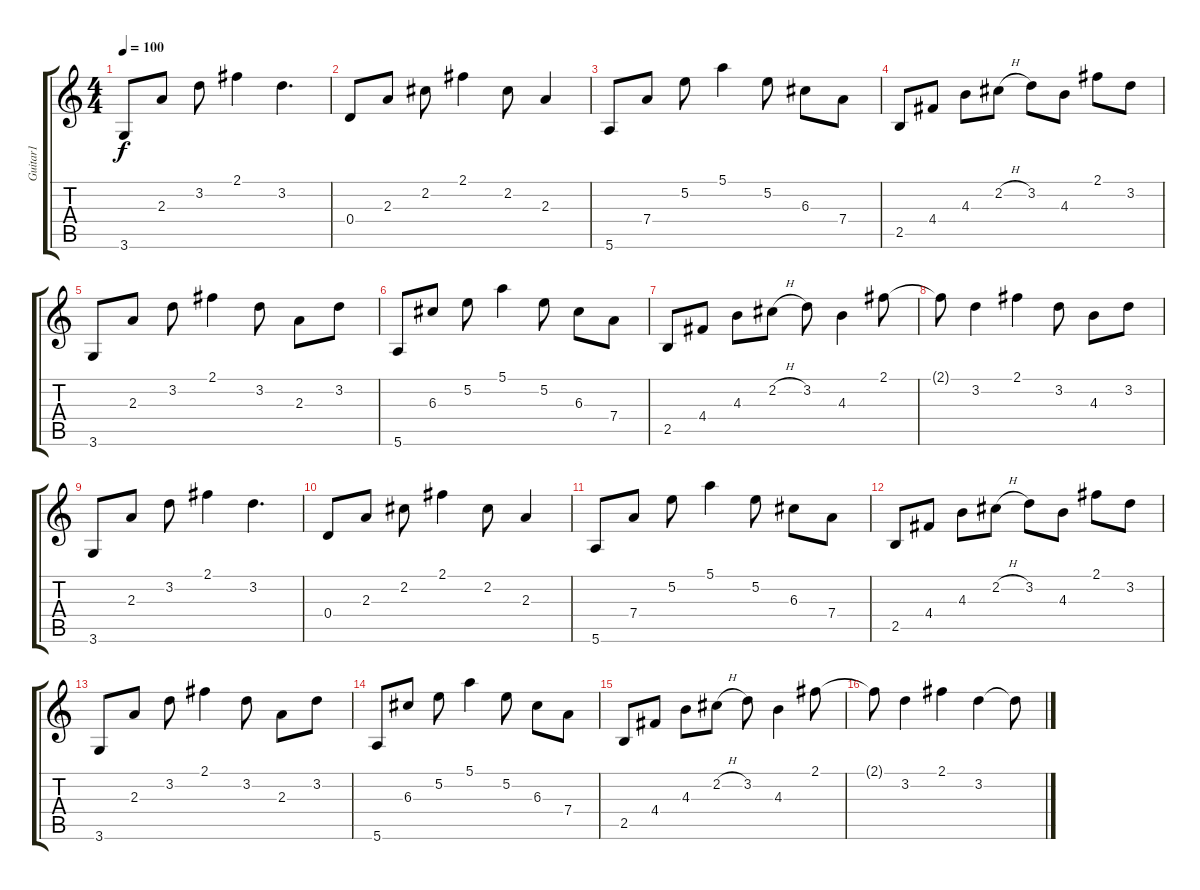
\track ("Guitar1" "Guitar1") {instrument overdrivenguitar}
\staff {score tabs}
\tuning (E4 B3 G3 D3 A2 E2) {hide}
\ts (4 4)
\tempo 100
\clef g2
\ks c
3.6.8{dy f instrument acousticguitarsteel} 2.3.8 3.2.8 2.1.4 3.2.4{d} |
0.4.8 2.3.8 2.2.8 2.1.4 2.2.8 2.3.4 |
5.6.8 7.4.8 5.2.8 5.1.4 5.2.8 6.3.8 7.4.8 |
2.5.8 4.4.8 4.3.8 2.2{h}.8 3.2.8 4.3.8 2.1.8 3.2.8 |
3.6.8 2.3.8 3.2.8 2.1.4 3.2.8 2.3.8 3.2.8 |
5.6.8 6.3.8 5.2.8 5.1.4 5.2.8 6.3.8 7.4.8 |
2.5.8 4.4.8 4.3.8 2.2{h}.8 3.2.8 4.3.4 2.1.8 |
2.1{t}.8 3.2.4 2.1.4 3.2.8 4.3.8 3.2.8 |
3.6.8{instrument acousticguitarsteel} 2.3.8 3.2.8 2.1.4 3.2.4{d} |
0.4.8 2.3.8 2.2.8 2.1.4 2.2.8 2.3.4 |
5.6.8 7.4.8 5.2.8 5.1.4 5.2.8 6.3.8 7.4.8 |
2.5.8 4.4.8 4.3.8 2.2{h}.8 3.2.8 4.3.8 2.1.8 3.2.8 |
3.6.8 2.3.8 3.2.8 2.1.4 3.2.8 2.3.8 3.2.8 |
5.6.8 6.3.8 5.2.8 5.1.4 5.2.8 6.3.8 7.4.8 |
2.5.8 4.4.8 4.3.8 2.2{h}.8 3.2.8 4.3.4 2.1.8 |
2.1{t}.8 3.2.4 2.1.4 3.2.4 3.2{t}.8
